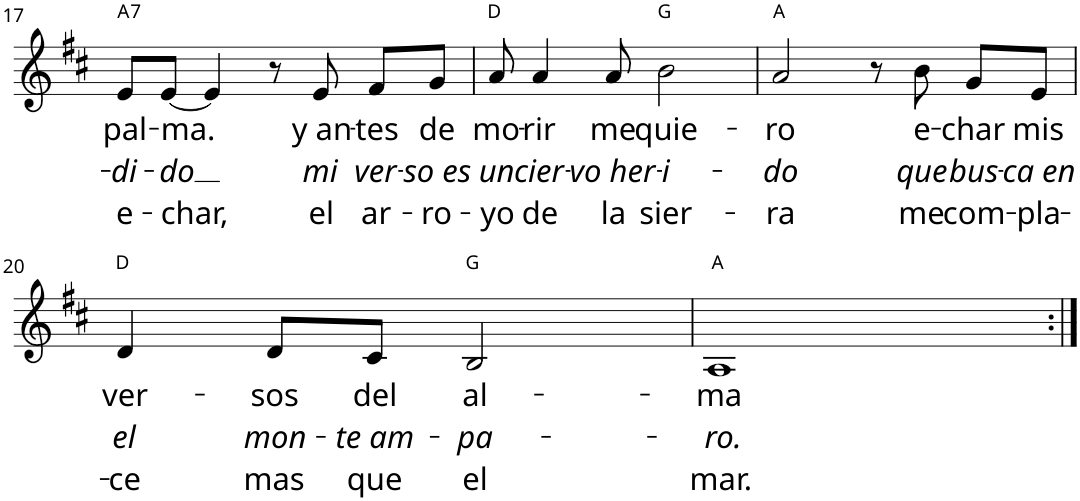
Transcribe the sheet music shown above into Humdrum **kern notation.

**kern	**text	**text	**text	**harte
*part1	*part1	*part1	*part1	*part1
*staff1	*staff1	*staff1	*staff1	*
!!LO:PB:g=z
*clefG2	*	*	*	*
*k[f#c#]	*	*	*	*
*D:	*	*	*	*
*M4/4	*	*	*	*
*met(c)	*	*	*	*
=17	=17	=17	=17	=17
!	!LO:LY:b	!LO:LY:b	!LO:LY:b	!LO:H:kt=7
8e/L	pal-	-di-	e-	A:7
!	!LO:LY:b	!LO:LY:b	!LO:LY:b	!
[8e/J	-ma.	-do	-char,	.
4e/]	.	.	.	.
8r	.	.	.	.
!	!LO:LY:b	!LO:LY:b	!LO:LY:b	!
8e/	y an-	mi	el	.
!	!LO:LY:b	!LO:LY:b	!LO:LY:b	!
8f#/L	-tes	ver-	ar-	.
!	!LO:LY:b	!LO:LY:b	!LO:LY:b	!
8g/J	de	-so es	-ro-	.
=18	=18	=18	=18	=18
!	!LO:LY:b	!LO:LY:b	!LO:LY:b	!
8a/	mo-	un	-yo	D:maj
!	!LO:LY:b	!LO:LY:b	!LO:LY:b	!
4a/	-rir	cier-	de	.
!	!LO:LY:b	!LO:LY:b	!LO:LY:b	!
8a/	me	-vo her-	la	.
!	!LO:LY:b	!LO:LY:b	!LO:LY:b	!
2b\	quie-	-i-	sier-	G:maj
=19	=19	=19	=19	=19
!	!LO:LY:b	!LO:LY:b	!LO:LY:b	!
2a/	-ro	-do	-ra	A:maj
8r	.	.	.	.
!	!LO:LY:b	!LO:LY:b	!LO:LY:b	!
8b\	e-	que	me	.
!	!LO:LY:b	!LO:LY:b	!LO:LY:b	!
8g/L	-char	bus-	com-	.
!	!LO:LY:b	!LO:LY:b	!LO:LY:b	!
8e/J	mis	-ca en	-pla-	.
!!LO:LB:g=z
=20	=20	=20	=20	=20
!	!LO:LY:b	!LO:LY:b	!LO:LY:b	!
4d/	ver-	el	-ce	D:maj
!	!LO:LY:b	!LO:LY:b	!LO:LY:b	!
8d/L	-sos	mon-	mas	.
!	!LO:LY:b	!LO:LY:b	!LO:LY:b	!
8c#/J	del	-te am-	que	.
!	!LO:LY:b	!LO:LY:b	!LO:LY:b	!
2B/	al-	-pa-	el	G:maj
=21	=21	=21	=21	=21
!	!LO:LY:b	!LO:LY:b	!LO:LY:b	!
1A	-ma	-ro.	mar.	A:maj
=:|!	=:|!	=:|!	=:|!	=:|!
*-	*-	*-	*-	*-
